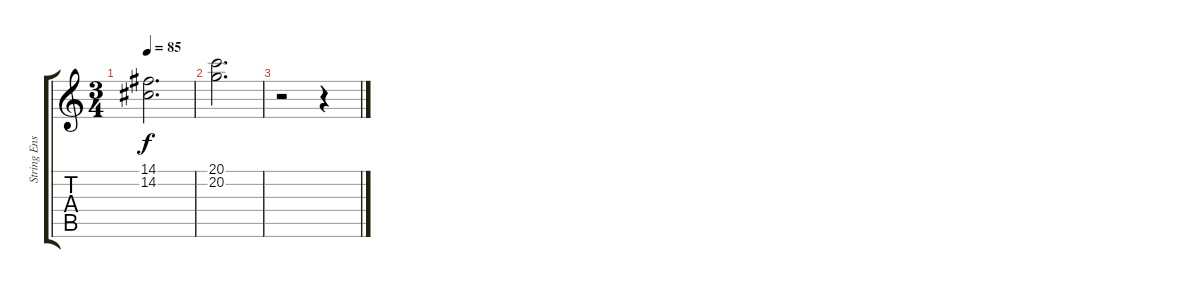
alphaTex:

\track ("String Ensemble 1" "String Ens") {instrument stringensemble1}
\staff {score tabs}
\tuning (E4 B3 G3 D3 A2 E2) {hide}
\ts (3 4)
\tempo 85
\clef g2
\ks c
(14.1 14.2).2{d dy f} |
(20.1 20.2).2{d} |
r.2 r.4
